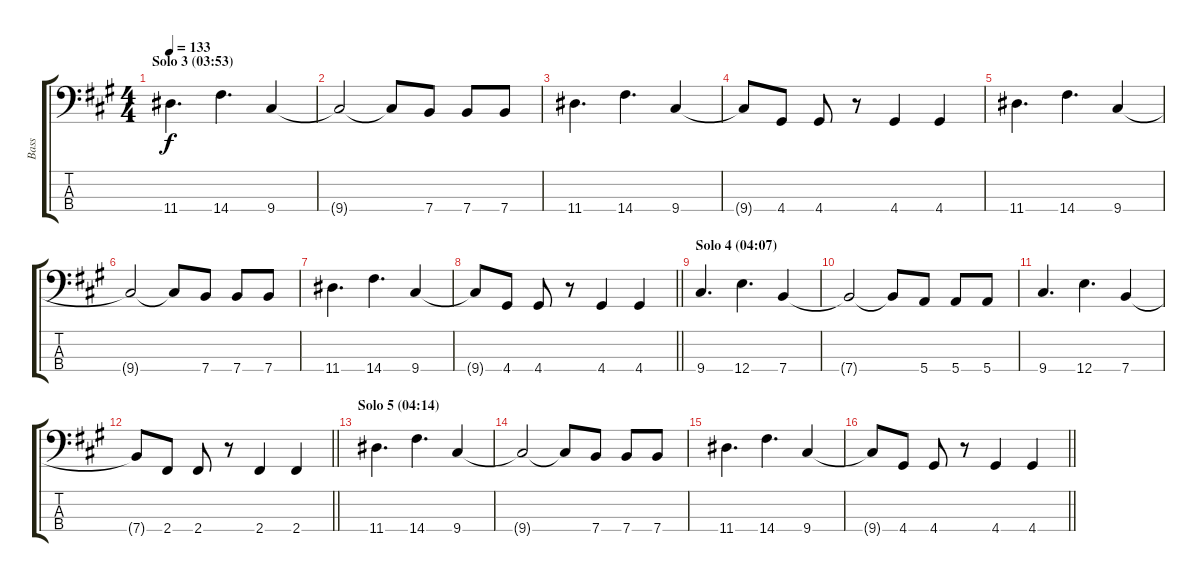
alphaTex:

\track ("Bass" "Bass") {instrument electricbassfinger}
\staff {score tabs}
\tuning (G2 D2 A1 E1) {hide}
\ts (4 4)
\section ("" "Solo 3 (03:53)")
\tempo 133
\clef f4
\ks a
11.4.4{d dy f} 14.4.4{d} 9.4.4 |
9.4{t}.2 9.4{t}.8 7.4.8 7.4.8 7.4.8 |
11.4.4{d} 14.4.4{d} 9.4.4 |
9.4{t}.8 4.4.8 4.4.8 r.8 4.4.4 4.4.4 |
11.4.4{d} 14.4.4{d} 9.4.4 |
9.4{t}.2 9.4{t}.8 7.4.8 7.4.8 7.4.8 |
11.4.4{d} 14.4.4{d} 9.4.4 |
\barLineRight lightlight
9.4{t}.8 4.4.8 4.4.8 r.8 4.4.4 4.4.4 |
\section ("" "Solo 4 (04:07)")
9.4.4{d} 12.4.4{d} 7.4.4 |
7.4{t}.2 7.4{t}.8 5.4.8 5.4.8 5.4.8 |
9.4.4{d} 12.4.4{d} 7.4.4 |
\barLineRight lightlight
7.4{t}.8 2.4.8 2.4.8 r.8 2.4.4 2.4.4 |
\section ("" "Solo 5 (04:14)")
11.4.4{d} 14.4.4{d} 9.4.4 |
9.4{t}.2 9.4{t}.8 7.4.8 7.4.8 7.4.8 |
11.4.4{d} 14.4.4{d} 9.4.4 |
\barLineRight lightlight
9.4{t}.8 4.4.8 4.4.8 r.8 4.4.4 4.4.4
